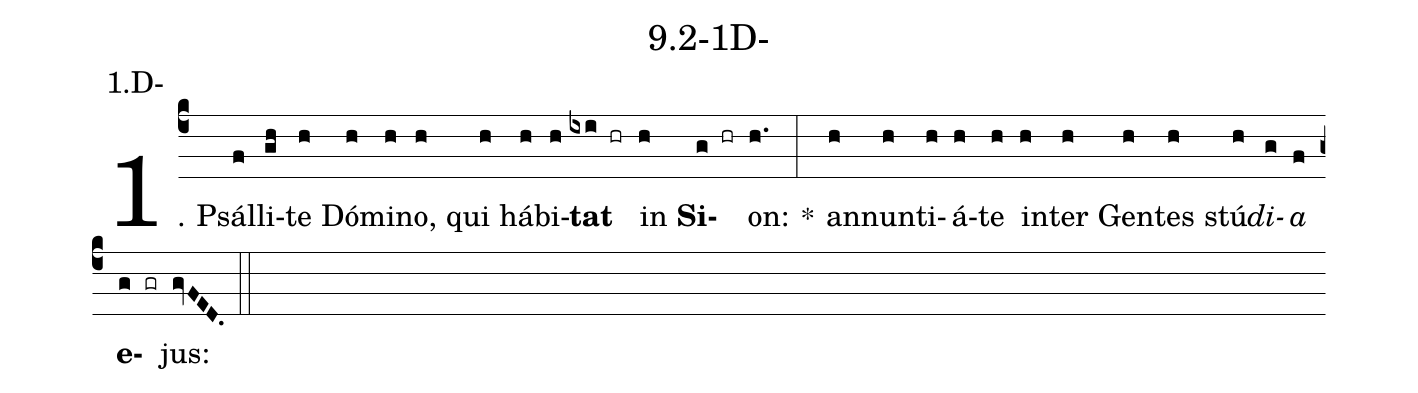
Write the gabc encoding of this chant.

name: 9.2-1D-;
annotation: 1.D-;
%%
(c4)1. Psál(f)li(gh)te(h) Dó(h)mi(h)no,(h) qui(h) há(h)bi(h)<b>tat</b>(ixi hr) in(h) <b>Si</b>(g hr)on:(h.) *(:) an(h)nun(h)ti(h)á(h)te(h) in(h)ter(h) Gen(h)tes(h) stú(h)<i>di</i>(g)<i>a</i>(f) <b>e</b>(g gr)jus:(gvFED.) (::)


%E(h) u(h) o(g) u(f) a(g) e.(gvFED.) (::)
